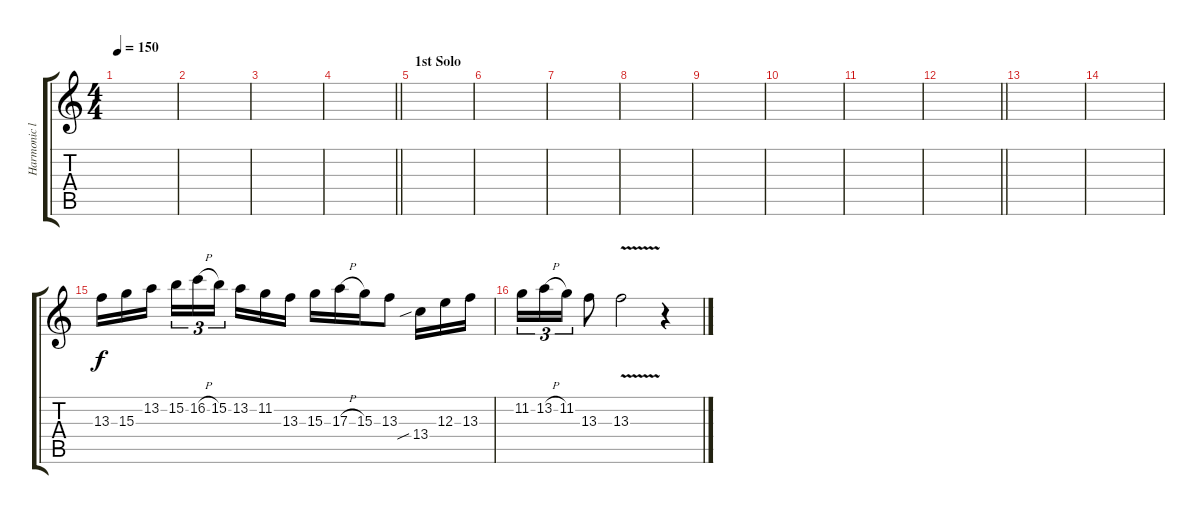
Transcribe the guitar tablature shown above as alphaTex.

\track ("Harmonic lead guitar" "Harmonic l") {instrument distortionguitar}
\staff {score tabs}
\tuning (Db4 Ab3 E3 B2 Gb2 B1) {hide}
\ts (4 4)
\tempo 150
\clef g2
\ks c
|
|
|
\barLineRight lightlight
|
\section ("" "1st Solo")
|
|
|
|
|
|
|
\barLineRight lightlight
|
\section ("" "")
|
|
13.3.16 15.3.16 13.2.16{beam splitsecondary} 15.2.16{tu (3 2)} 16.2{h}.16{tu (3 2)} 15.2.16{tu (3 2) beam splitsecondary} 13.2.16 11.2.16 13.3.16 15.3.16 17.3{h}.16 15.3.16 13.3.8 13.4{sib}.16 12.3.16 13.3.16 |
11.2.16{tu (3 2)} 13.2{h}.16{tu (3 2)} 11.2.16{tu (3 2)} 13.3.8 13.3{v}.2 r.4
